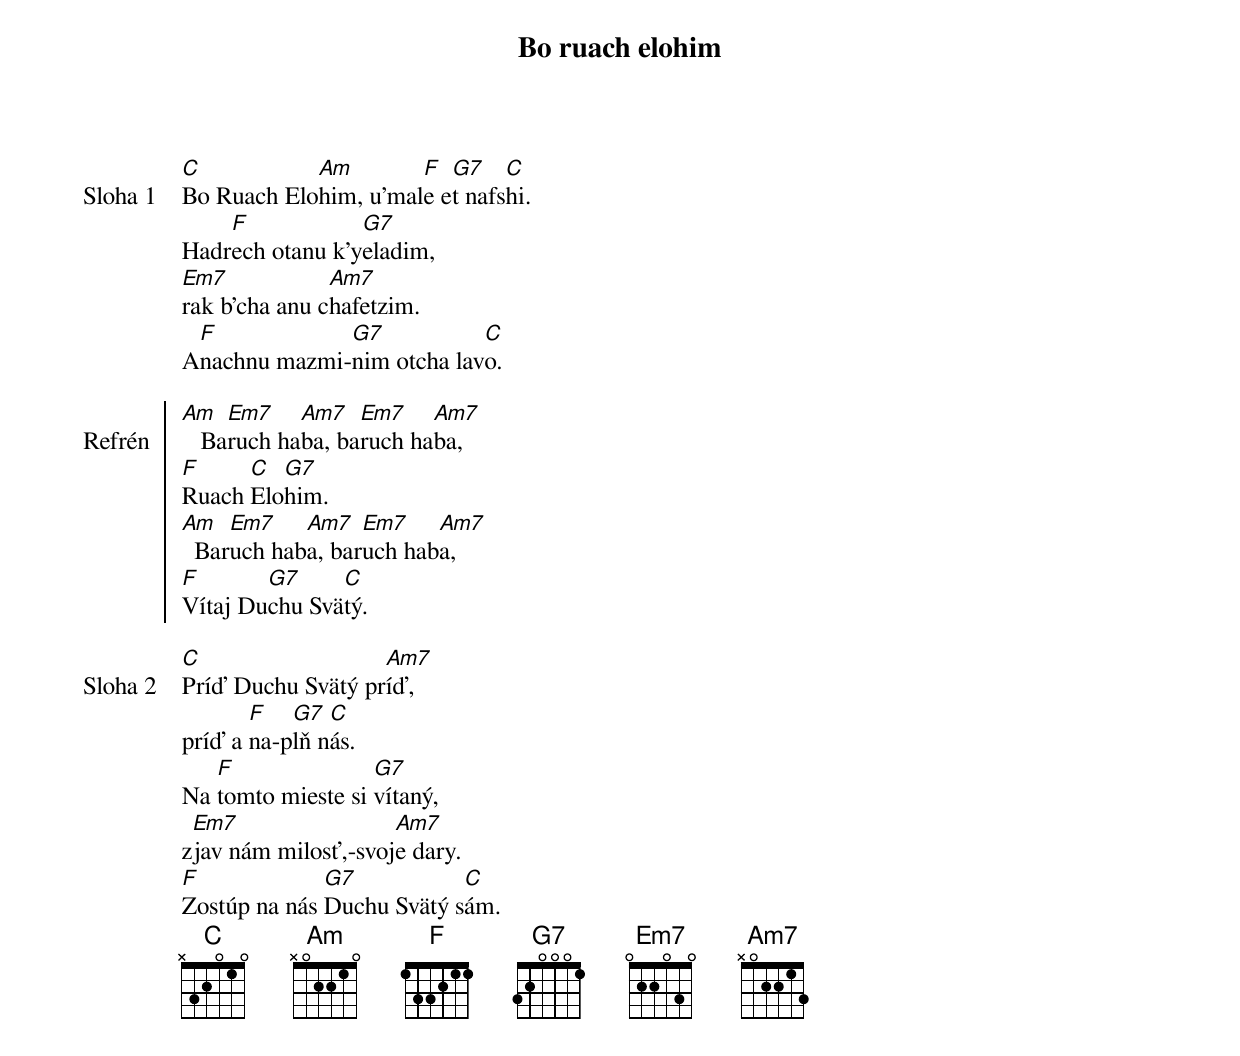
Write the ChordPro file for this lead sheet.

{title: Bo ruach elohim}

{start_of_verse: Sloha 1}
[C]Bo Ruach Elo[Am]him, u'mal[F]e e[G7]t nafs[C]hi.
Hadr[F]ech otanu k'y[G7]eladim,
[Em7]rak b'cha anu c[Am7]hafetzim.
A[F]nachnu mazmi-[G7]nim otcha lav[C]o.
{end_of_verse}

{start_of_chorus: Refrén}
[Am]   Ba[Em7]ruch ha[Am7]ba, ba[Em7]ruch ha[Am7]ba,
[F]Ruach [C]Elo[G7]him.
[Am]  Bar[Em7]uch hab[Am7]a, bar[Em7]uch hab[Am7]a,
[F]Vítaj Du[G7]chu Svä[C]tý.
{end_of_chorus}

{start_of_verse: Sloha 2}
[C]Príď Duchu Svätý pr[Am7]íď,
príď a [F]na-p[G7]lň n[C]ás.
Na [F]tomto mieste si [G7]vítaný,
z[Em7]jav nám milosť,-svoj[Am7]e dary.
[F]Zostúp na nás [G7]Duchu Svätý s[C]ám.
{end_of_verse}
